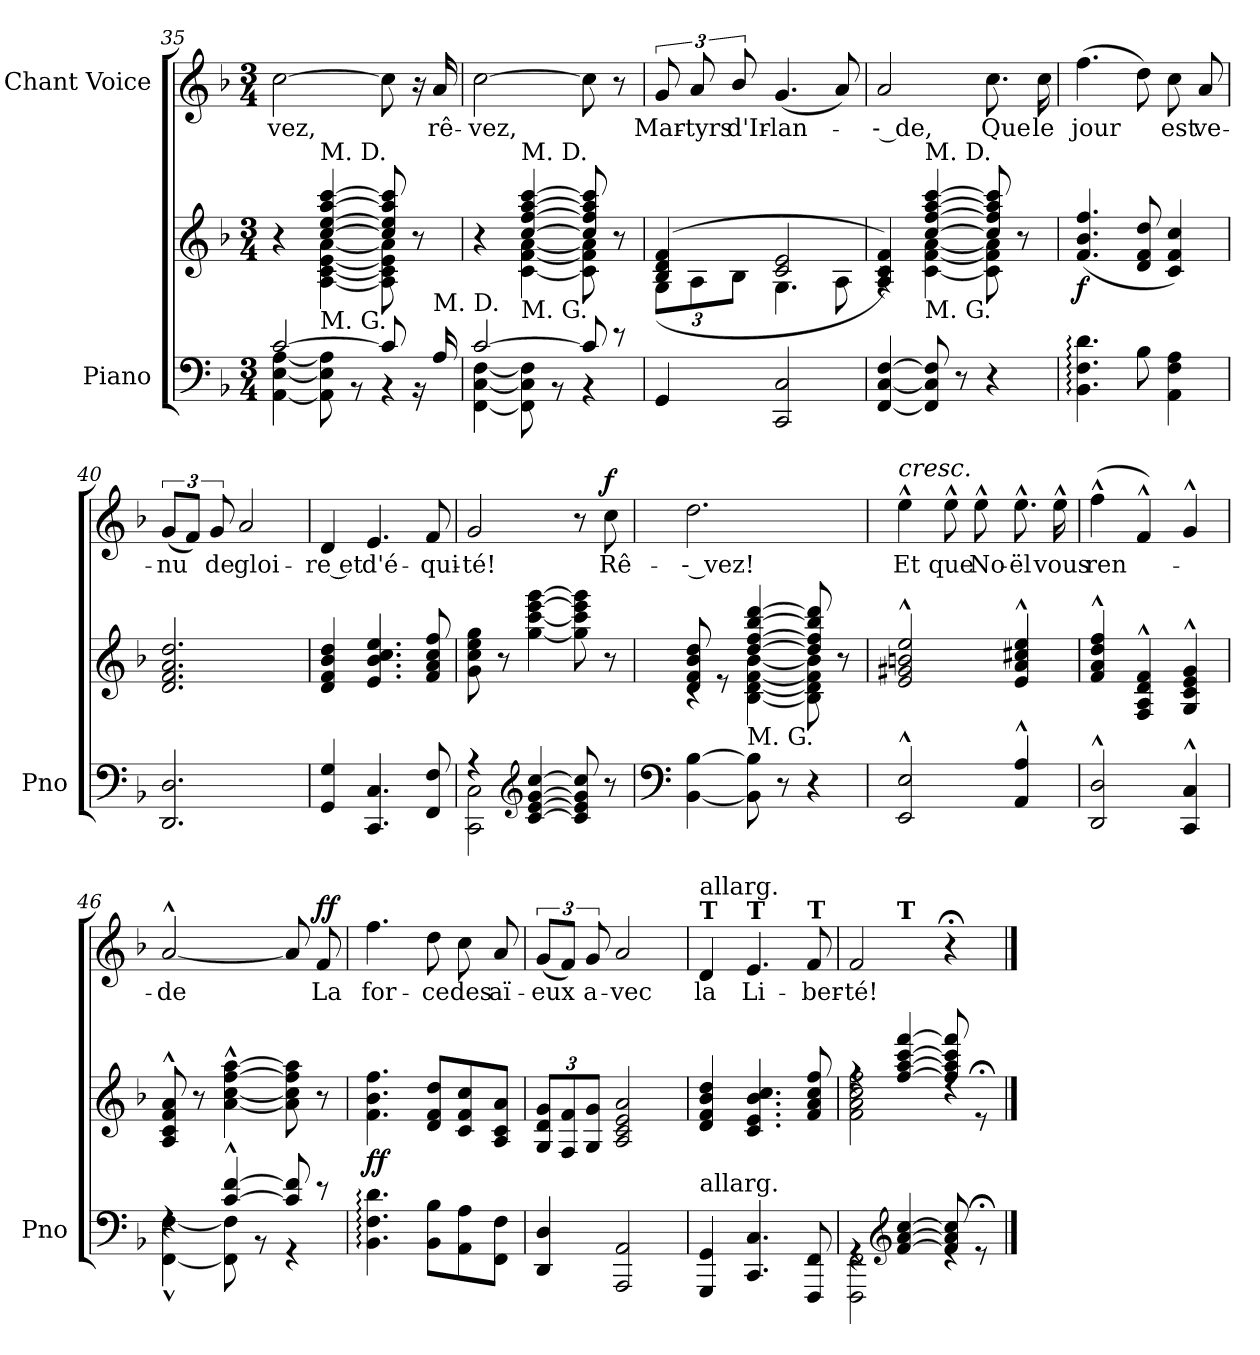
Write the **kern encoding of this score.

**kern	**kern	**dynam	**kern	**text	**dynam
*part2	*part2	*part2	*part1	*part1	*part1
*staff3	*staff2	*staff2/3	*staff1	*staff1	*staff1
*I"Piano	*	*	*I"Chant Voice	*	*
*I'Pno	*	*	*	*	*
*clefF4	*clefG2	*	*clefG2	*	*
*k[b-]	*k[b-]	*	*k[b-]	*	*
*M3/4	*M3/4	*	*M3/4	*	*
=35	=35	=35	=35	=35	=35
*^	*^	*	*	*	*
!	!	!	!	!	!	!LO:LY:b	!
[2c/	[4AA\ [4E\ [4A\	4r	4ryy	.	[2cc\	-vez,	.
!	!	!LO:TX:a:t=M. D.	!	!	!	!	!
!	!	!LO:TX:b:t=M. G.	!	!	!	!	!
.	8AA\] 8E\] 8A\]	[4cc/ [4ee/ [4aa/ [4ccc/	[4A\ [4c\ [4e\ [4a\	.	.	.	.
.	8r	.	.	.	.	.	.
8c/]	4r	8cc/] 8ee/] 8aa/] 8ccc/]	8A\] 8c\] 8e\] 8a\]	.	8cc\]	.	.
16rBB	.	8r	8ryy	.	16r	.	.
!LO:TX:a:t=M. D.	!	!	!	!	!	!	!
!	!	!	!	!	!	!LO:LY:b	!LO:DY:a
!	!	!	!	!	!	!	!LO:DY:n=1:a
16A/	.	.	.	.	16a/	rê-	other-dynamics f
=36	=36	=36	=36	=36	=36	=36	=36
!	!	!	!	!	!	!LO:LY:b	!
[2c/	[4FF\ [4C\ [4F\	4r	4ryy	.	[2cc\	-vez,	.
!	!	!LO:TX:a:t=M. D.	!	!	!	!	!
!	!	!LO:TX:b:t=M. G.	!	!	!	!	!
.	8FF\] 8C\] 8F\]	[4cc/ [4ff/ [4aa/ [4ccc/	[4c\ [4f\ [4a\	.	.	.	.
.	8r	.	.	.	.	.	.
8c/]	4r	8cc/] 8ff/] 8aa/] 8ccc/]	8c\] 8f\] 8a\]	.	8cc\]	.	.
8r	.	8r	8ryy	.	8r	.	.
*v	*v	*	*	*	*	*	*
=37	=37	=37	=37	=37	=37	=37
*	*	*Xbrackettup	*	*	*	*
!	!	!	!	!	!LO:LY:b	!
4GG/	(>4B-/ 4d/ 4f/	(<12G\L	.	12g/	Mar-	.
!	!	!	!	!	!LO:LY:b	!
.	.	12A\	.	12a/	-tyrs	.
!	!	!	!	!	!LO:LY:b	!
.	.	12B-\J	.	12b-/	d'Ir-	.
!	!	!	!	!	!LO:LY:b	!
2CC/ 2C/	2c/ 2e/	4.G\	.	(<4.g/	-lan-	.
.	.	8A\	.	8a/)	.	.
!!LO:LB:g=z
=38	=38	=38	=38	=38	=38	=38
!	!	!	!	!	!LO:LY:b	!
[4FF/ [4C/ [4F/	4A/ 4c/ 4f/)	4rA)	.	2a/	-- de,	.
!	!LO:TX:b:t=M. G.	!	!	!	!	!
!	!LO:TX:a:t=M. D.	!	!	!	!	!
8FF/] 8C/] 8F/]	[4cc/ [4ff/ [4aa/ [4ccc/	[4c\ [4f\ [4a\	.	.	.	.
8r	.	.	.	.	.	.
!	!	!	!	!	!LO:LY:b	!LO:DY:a
!	!	!	!	!	!	!LO:DY:n=1:a
4r	8cc/] 8ff/] 8aa/] 8ccc/]	8c\] 8f\] 8a\]	.	8.cc\	Que	other-dynamics f
.	8r	8ryy	.	.	.	.
!	!	!	!	!	!LO:LY:b	!
.	.	.	.	16cc\	le	.
*	*v	*v	*	*	*	*
=39	=39	=39	=39	=39	=39
!	!	!LO:DY:b	!	!LO:LY:b	!
4.BB-\: 4.F\: 4.d\:	(>4.f/ 4.b-/ 4.ff/	f	(>4.ff\	jour	.
8B-\	8d/ 8f/ 8dd/	.	8dd\)	.	.
!	!	!	!	!LO:LY:b	!
4AA\ 4F\ 4A\	4c/ 4f/ 4cc/)	.	8cc\	est	.
!	!	!	!	!LO:LY:b	!
.	.	.	8a/	ve-	.
=40	=40	=40	=40	=40	=40
!	!	!	!	!LO:LY:b	!
2.DD/ 2.D/	2.d/ 2.f/ 2.a/ 2.dd/	.	(<12g/L	-nu	.
.	.	.	12f/J)	.	.
!	!	!	!	!LO:LY:b	!
.	.	.	12g/	de	.
!	!	!	!	!LO:LY:b	!
.	.	.	2a/	gloi-	.
=41	=41	=41	=41	=41	=41
!	!	!	!	!LO:LY:b	!
4GG/ 4G/	4d/ 4f/ 4b-/ 4dd/	.	4d/	-re et	.
!	!	!	!	!LO:LY:b	!
4.CC/ 4.C/	4.e/ 4.b-/ 4.cc/ 4.ee/	.	4.e/	d'é-	.
!	!	!	!	!LO:LY:b	!
8FF/ 8F/	8f/ 8a/ 8cc/ 8ff/	.	8f/	-qui-	.
=42	=42	=42	=42	=42	=42
*^	*	*	*	*	*
!	!	!	!	!	!LO:LY:b	!
4r	2CC\ 2C\	8g\ 8cc\ 8ee\ 8gg\	.	2g/	-té!	.
.	.	8r	.	.	.	.
*clefG2	*	*	*	*	*	*
[4c/ [4e/ [4g/ [4cc/	.	[4gg\ [4ccc\ [4eee\ [4ggg\	.	.	.	.
8c/] 8e/] 8g/] 8cc/]	4ryy	8gg\] 8ccc\] 8eee\] 8ggg\]	.	8r	.	.
!	!	!	!	!	!LO:LY:b	!LO:DY:a
8r	.	8r	.	8cc\	Rê-	f
*v	*v	*	*	*	*	*
!!LO:LB:g=z
=43	=43	=43	=43	=43	=43
*clefF4	*	*	*	*	*
*	*^	*	*	*	*
!	!	!	!	!	!LO:LY:b	!
[4BB-\ [4B-\	8d/ 8f/ 8b-/ 8dd/	4rc	.	2.dd\	-- vez!	.
.	8re	.	.	.	.	.
!	!LO:TX:b:t=M. G.	!	!	!	!	!
8BB-\] 8B-\]	[4dd/ [4ff/ [4bb-/ [4ddd/	[4B-\ [4d\ [4f\ [4b-\	.	.	.	.
8r	.	.	.	.	.	.
4r	8dd/] 8ff/] 8bb-/] 8ddd/]	8B-\] 8d\] 8f\] 8b-\]	.	.	.	.
.	8r	8ryy	.	.	.	.
=44	=44	=44	=44	=44	=44	=44
!	!	!	!	!LO:TX:a:i:t=cresc.	!	!
!	!LO:TX:b:i:t=cresc.	!	!	!	!	!
!	!	!	!	!	!LO:LY:b	!
*	*v	*v	*	*	*	*
2EE/^^ 2E/^^	2e/^^ 2g#X/^^ 2bn/^^ 2ee/^^	.	4ee^^\	Et	.
!	!	!	!	!LO:LY:b	!
.	.	.	8ee^^\	que	.
!	!	!	!	!LO:LY:b	!
.	.	.	8ee^^\	No-	.
!	!	!	!	!LO:LY:b	!
4AA/^^ 4A/^^	4e/^^ 4a/^^ 4cc#X/^^ 4ee/^^	.	8.ee^^\	-ël	.
!	!	!	!	!LO:LY:b	!
.	.	.	16ee^^\	vous	.
=45	=45	=45	=45	=45	=45
!	!	!	!	!LO:LY:b	!
2DD/^^ 2D/^^	4f/^^ 4a/^^ 4dd/^^ 4ff/^^	.	(>4ff^^\	ren-	.
.	4F/^^ 4A/^^ 4d/^^ 4f/^^	.	4f^^/)	.	.
4CC/^^ 4C/^^	4G/^^ 4c/^^ 4e/^^ 4g/^^	.	4g^^/	.	.
=46	=46	=46	=46	=46	=46
*^	*	*	*	*	*
!	!	!	!	!	!LO:LY:b	!
4rF	[4FF\^^ [4F\^^	8A/^^ 8c/^^ 8f/^^ 8a/^^	.	[2a^^/	-de	.
.	.	8r	.	.	.	.
[4c/^^ [4f/^^	8FF\] 8F\]	[4a\^^ [4cc\^^ [4ff\^^ [4aa\^^	.	.	.	.
.	8r	.	.	.	.	.
8c/] 8f/]	4r	8a\] 8cc\] 8ff\] 8aa\]	.	8a/]	.	.
!	!	!	!	!	!LO:LY:b	!LO:DY:a
8r	.	8r	.	8f/	La	ff
*v	*v	*	*	*	*	*
!!LO:LB:g=z
=47	=47	=47	=47	=47	=47
!	!	!LO:DY:b	!	!LO:LY:b	!
4.BB-\: 4.F\: 4.d\:	4.f\ 4.b-\ 4.ff\	ff	4.ff\	for-	.
!	!	!	!	!LO:LY:b	!
8BB-\ 8B-\L	8d/ 8f/ 8dd/L	.	8dd\	-ce	.
!	!	!	!	!LO:LY:b	!
8AA\ 8A\	8c/ 8f/ 8cc/	.	8cc\	des	.
!	!	!	!	!LO:LY:b	!
8FF\ 8F\J	8A/ 8c/ 8a/J	.	8a/	aï-	.
=48	=48	=48	=48	=48	=48
!	!	!	!	!LO:LY:b	!
4DD/ 4D/	12G/ 12d/ 12g/L	.	(<12g/L	-eux	.
.	12F/ 12f/	.	12f/J)	.	.
!	!	!	!	!LO:LY:b	!
.	12G/ 12g/J	.	12g/	a-	.
!	!	!	!	!LO:LY:b	!
2AAA/ 2AA/	2A/ 2c/ 2e/ 2a/	.	2a/	-vec	.
=49	=49	=49	=49	=49	=49
!	!	!	!LO:TX:a:B:t=T	!	!
!	!	!	!LO:TX:a:t=allarg.	!	!
!LO:TX:a:t=allarg.	!	!	!	!	!
!	!	!	!	!LO:LY:b	!
4GGG/ 4GG/	4d/ 4f/ 4b-/ 4dd/	.	4d/	la	.
!	!	!	!LO:TX:a:B:t=T	!	!
!	!	!	!	!LO:LY:b	!
4.CC/ 4.C/	4.c/ 4.e/ 4.b-/ 4.cc/	.	4.e/	Li-	.
!	!	!	!LO:TX:a:B:t=T	!	!
!	!	!	!	!LO:LY:b	!
8FFF/ 8FF/	8f/ 8a/ 8cc/ 8ff/	.	8f/	-ber-	.
=50	=50	=50	=50	=50	=50
*^	*^	*	*	*	*
!	!	!	!	!	!LO:TX:a:B:t=T	!	!
!	!	!	!	!	!	!LO:LY:b	!
*	*	*	*	*	*^	*	*
4rGG	2FFF\ 2FF\	4rff	2f\ 2a\ 2cc\ 2ff\	.	2f/	4ryy	-té!	.
*clefG2	*	*	*	*	*	*	*	*
!	!	!	!	!	!	!LO:TX:a:B:t=T	!	!
[4f/ [4a/ [4cc/	.	[4ff/ [4aa/ [4ccc/ [4fff/	.	.	.	2ryy	.	.
8f/] 8a/] 8cc/]	4re	8ff/] 8aa/] 8ccc/] 8fff/]	4rdd	.	4r;<	.	.	.
8r;<e	.	8r;<e	.	.	.	.	.	.
*v	*v	*	*	*	*v	*v	*	*
*	*v	*v	*	*	*	*
==	==	==	==	==	==
*-	*-	*-	*-	*-	*-
